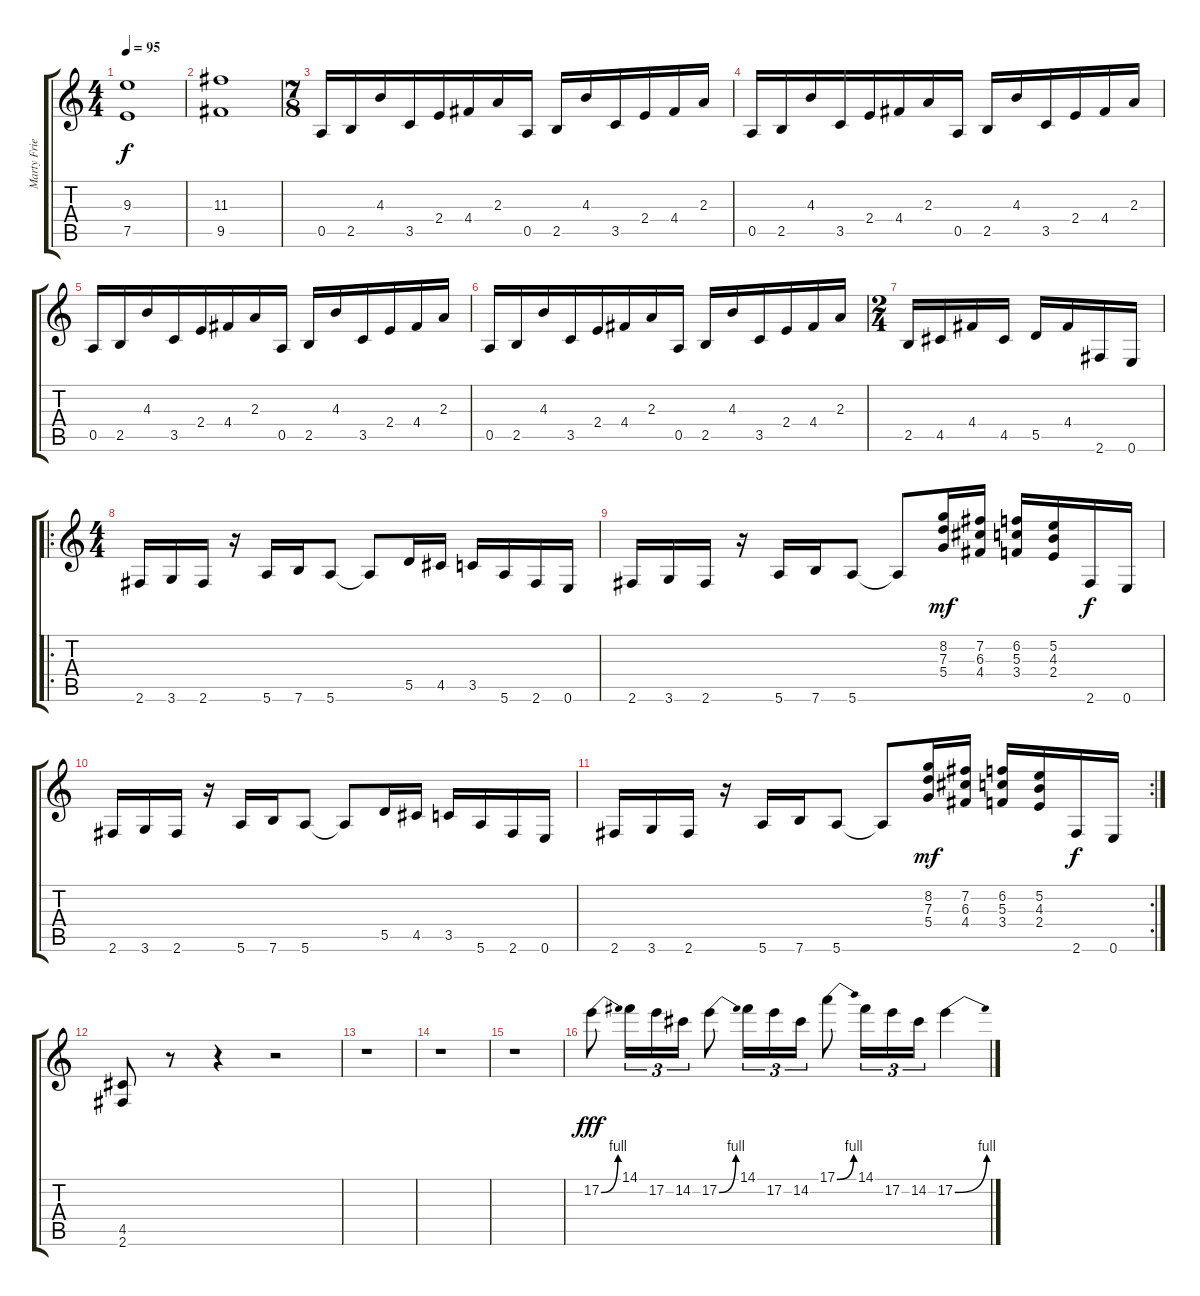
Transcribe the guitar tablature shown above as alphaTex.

\track ("Marty Friedman" "Marty Frie") {instrument distortionguitar}
\staff {score tabs}
\tuning (E4 B3 G3 D3 A2 E2) {hide}
\ts (4 4)
\tempo 95
\clef g2
\ks c
(9.3 7.5).1{dy f} |
(11.3 9.5).1 |
\ts (7 8)
0.5.16 2.5.16 4.3.16 3.5.16 2.4.16 4.4.16 2.3.16 0.5.16 2.5.16 4.3.16 3.5.16 2.4.16 4.4.16 2.3.16 |
0.5.16 2.5.16 4.3.16 3.5.16 2.4.16 4.4.16 2.3.16 0.5.16 2.5.16 4.3.16 3.5.16 2.4.16 4.4.16 2.3.16 |
0.5.16 2.5.16 4.3.16 3.5.16 2.4.16 4.4.16 2.3.16 0.5.16 2.5.16 4.3.16 3.5.16 2.4.16 4.4.16 2.3.16 |
0.5.16 2.5.16 4.3.16 3.5.16 2.4.16 4.4.16 2.3.16 0.5.16 2.5.16 4.3.16 3.5.16 2.4.16 4.4.16 2.3.16 |
\ts (2 4)
2.5.16 4.5.16 4.4.16 4.5.16 5.5.16 4.4.16 2.6.16 0.6.16 |
\ro
\ts (4 4)
2.6.16 3.6.16 2.6.16 r.16 5.6.16 7.6.16 5.6.8 5.6{t}.8 5.5.16 4.5.16 3.5.16 5.6.16 2.6.16 0.6.16 |
2.6.16 3.6.16 2.6.16 r.16 5.6.16 7.6.16 5.6.8 5.6{t}.8 (8.2 7.3 5.4).16{dy mf} (7.2 6.3 4.4).16 (6.2 5.3 3.4).16 (5.2 4.3 2.4).16 2.6.16{dy f} 0.6.16 |
2.6.16 3.6.16 2.6.16 r.16 5.6.16 7.6.16 5.6.8 5.6{t}.8 5.5.16 4.5.16 3.5.16 5.6.16 2.6.16 0.6.16 |
\rc 2
2.6.16 3.6.16 2.6.16 r.16 5.6.16 7.6.16 5.6.8 5.6{t}.8 (8.2 7.3 5.4).16{dy mf} (7.2 6.3 4.4).16 (6.2 5.3 3.4).16 (5.2 4.3 2.4).16 2.6.16{dy f} 0.6.16 |
(4.5 2.6).8 r.8 r.4 r.2 |
r.1 |
r.1 |
r.1 |
17.2{be (bend 0 0 60 4)}.8{dy fff} 14.1.16{tu (3 2)} 17.2.16{tu (3 2)} 14.2.16{tu (3 2)} 17.2{be (bend 0 0 60 4)}.8 14.1.16{tu (3 2)} 17.2.16{tu (3 2)} 14.2.16{tu (3 2)} 17.1{be (bend 0 0 60 4)}.8 14.1.16{tu (3 2)} 17.2.16{tu (3 2)} 14.2.16{tu (3 2)} 17.2{be (bend 0 0 60 4)}.4
